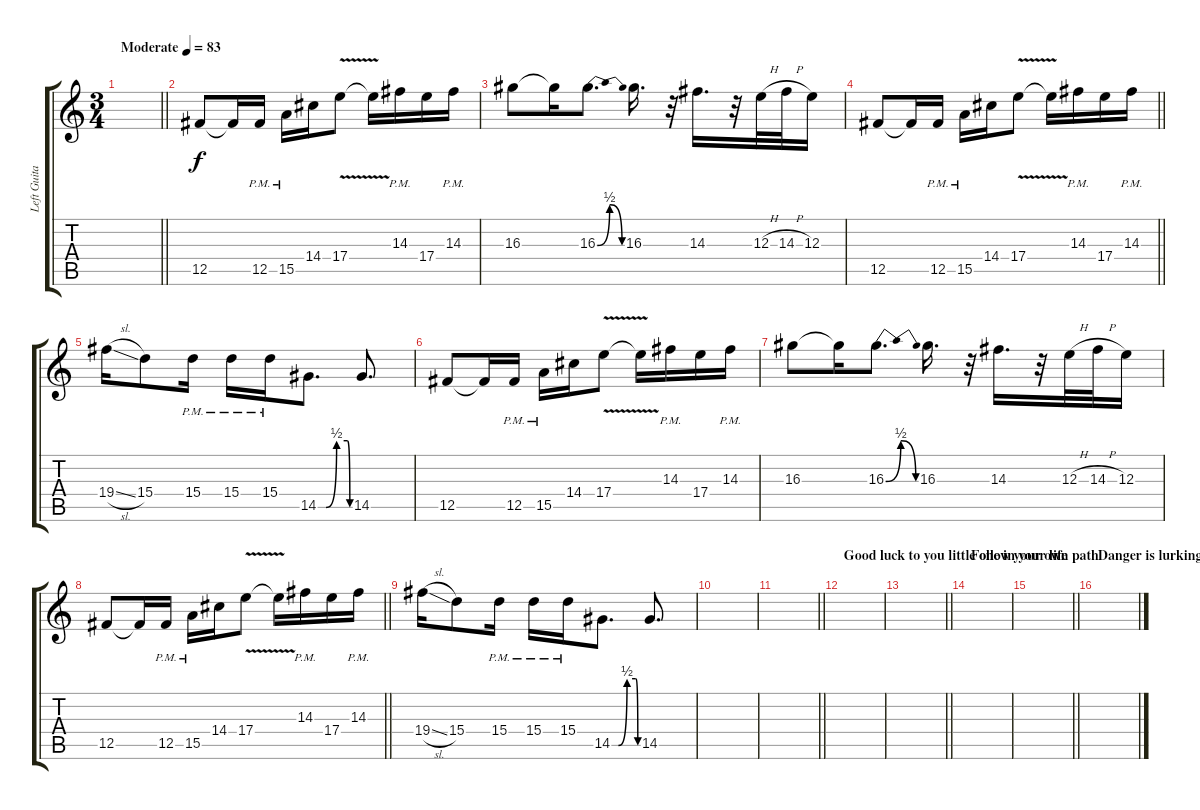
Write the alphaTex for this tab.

\track ("Left Guitar" "Left Guita") {instrument overdrivenguitar}
\staff {score tabs}
\tuning (Db4 Ab3 E3 B2 Gb2 Db2) {hide}
\ts (3 4)
\tempo (83 "Moderate")
\clef g2
\barLineRight lightlight
\ks c
|
12.5.8 12.5{t}.16 12.5{pm}.16 15.5{pm}.16 14.4.16 17.4{v}.8 17.4{t}.16 14.3{pm}.16 17.4.16 14.3{pm}.16 |
16.3.8 16.3{t}.16 16.3{be (bendrelease 0 0 30 2 55 2 60 0)}.8{d} 16.3.16{d} r.32 14.3.16{d} r.32 12.3{h}.32 14.3{h}.32 12.3.16 |
\barLineRight lightlight
12.5.8 12.5{t}.16 12.5{pm}.16 15.5{pm}.16 14.4.16 17.4{v}.8 17.4{t}.16 14.3{pm}.16 17.4.16 14.3{pm}.16 |
19.4{sl}.16 15.4.8 15.4{pm}.16 15.4{pm}.16 15.4{pm}.16 14.5{be (custom 0 0 15 0 35 2 55 2 60 0)}.8{d} 14.5.8{d} |
12.5.8 12.5{t}.16 12.5{pm}.16 15.5{pm}.16 14.4.16 17.4{v}.8 17.4{t}.16 14.3{pm}.16 17.4.16 14.3{pm}.16 |
16.3.8 16.3{t}.16 16.3{be (bendrelease 0 0 30 2 55 2 60 0)}.8{d} 16.3.16{d} r.32 14.3.16{d} r.32 12.3{h}.32 14.3{h}.32 12.3.16 |
\barLineRight lightlight
12.5.8 12.5{t}.16 12.5{pm}.16 15.5{pm}.16 14.4.16 17.4{v}.8 17.4{t}.16 14.3{pm}.16 17.4.16 14.3{pm}.16 |
19.4{sl}.16 15.4.8 15.4{pm}.16 15.4{pm}.16 15.4{pm}.16 14.5{be (custom 0 0 15 0 35 2 55 2 60 0)}.8{d} 14.5.8{d} |
|
\barLineRight lightlight
|
\section ("" "Good luck to you little one in your life")
|
\barLineRight lightlight
|
\section ("" "Follow your own path")
|
\barLineRight lightlight
|
\section ("" "Danger is lurking around the corner")
